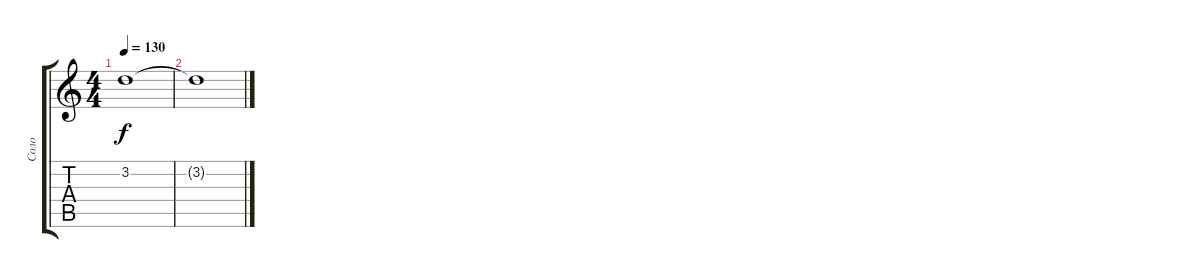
\track ("Соло" "Соло") {instrument overdrivenguitar}
\staff {score tabs}
\tuning (E4 B3 G3 D3 A2 E2) {hide}
\ts (4 4)
\tempo 130
\clef g2
\ks c
3.2{t}.1{dy f} |
3.2{t}.1
